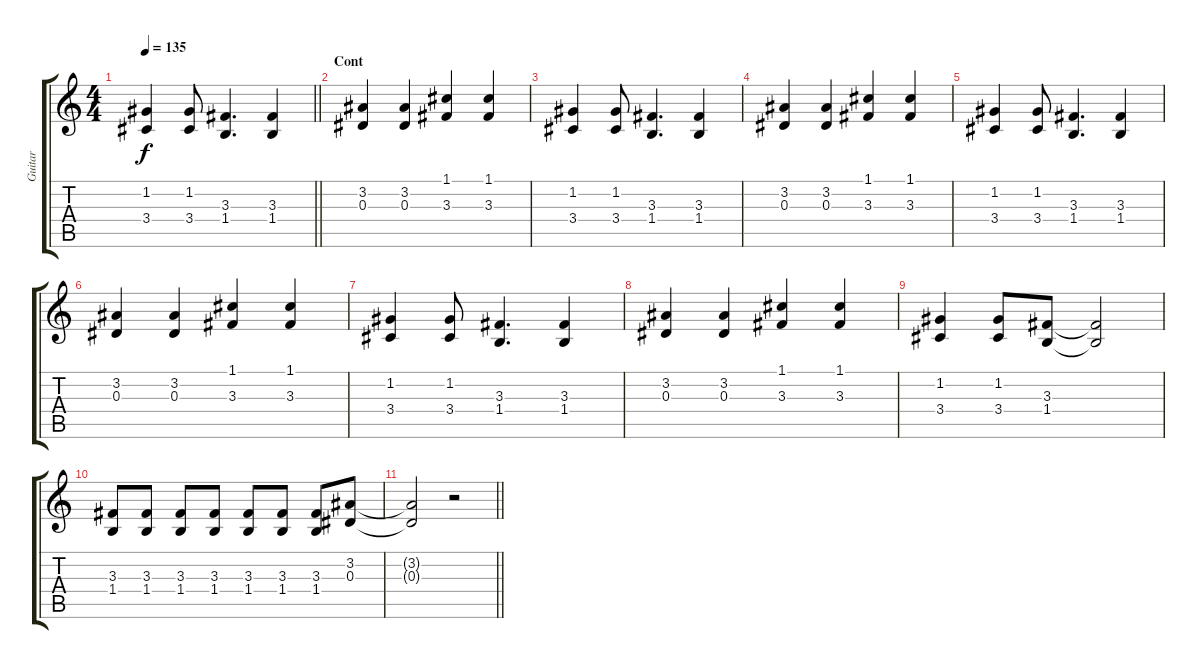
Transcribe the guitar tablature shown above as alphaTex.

\track ("Guitar" "Guitar") {instrument distortionguitar}
\staff {score tabs}
\tuning (C4 G3 Eb3 Bb2 F2 C2) {hide}
\ts (4 4)
\tempo 135
\clef g2
\barLineRight lightlight
\ks c
(1.2 3.4).4{dy f} (1.2 3.4).8 (3.3 1.4).4{d} (3.3 1.4).4 |
\section ("" "Cont")
(3.2 0.3).4 (3.2 0.3).4 (1.1 3.3).4 (1.1 3.3).4 |
(1.2 3.4).4 (1.2 3.4).8 (3.3 1.4).4{d} (3.3 1.4).4 |
(3.2 0.3).4 (3.2 0.3).4 (1.1 3.3).4 (1.1 3.3).4 |
(1.2 3.4).4 (1.2 3.4).8 (3.3 1.4).4{d} (3.3 1.4).4 |
(3.2 0.3).4 (3.2 0.3).4 (1.1 3.3).4 (1.1 3.3).4 |
(1.2 3.4).4 (1.2 3.4).8 (3.3 1.4).4{d} (3.3 1.4).4 |
(3.2 0.3).4 (3.2 0.3).4 (1.1 3.3).4 (1.1 3.3).4 |
(1.2 3.4).4 (1.2 3.4).8 (3.3 1.4).8 (3.3{t} 1.4{t}).2 |
(3.3 1.4).8 (3.3 1.4).8 (3.3 1.4).8 (3.3 1.4).8 (3.3 1.4).8 (3.3 1.4).8 (3.3 1.4).8 (3.2 0.3).8 |
\barLineRight lightlight
(3.2{t} 0.3{t}).2 r.2
